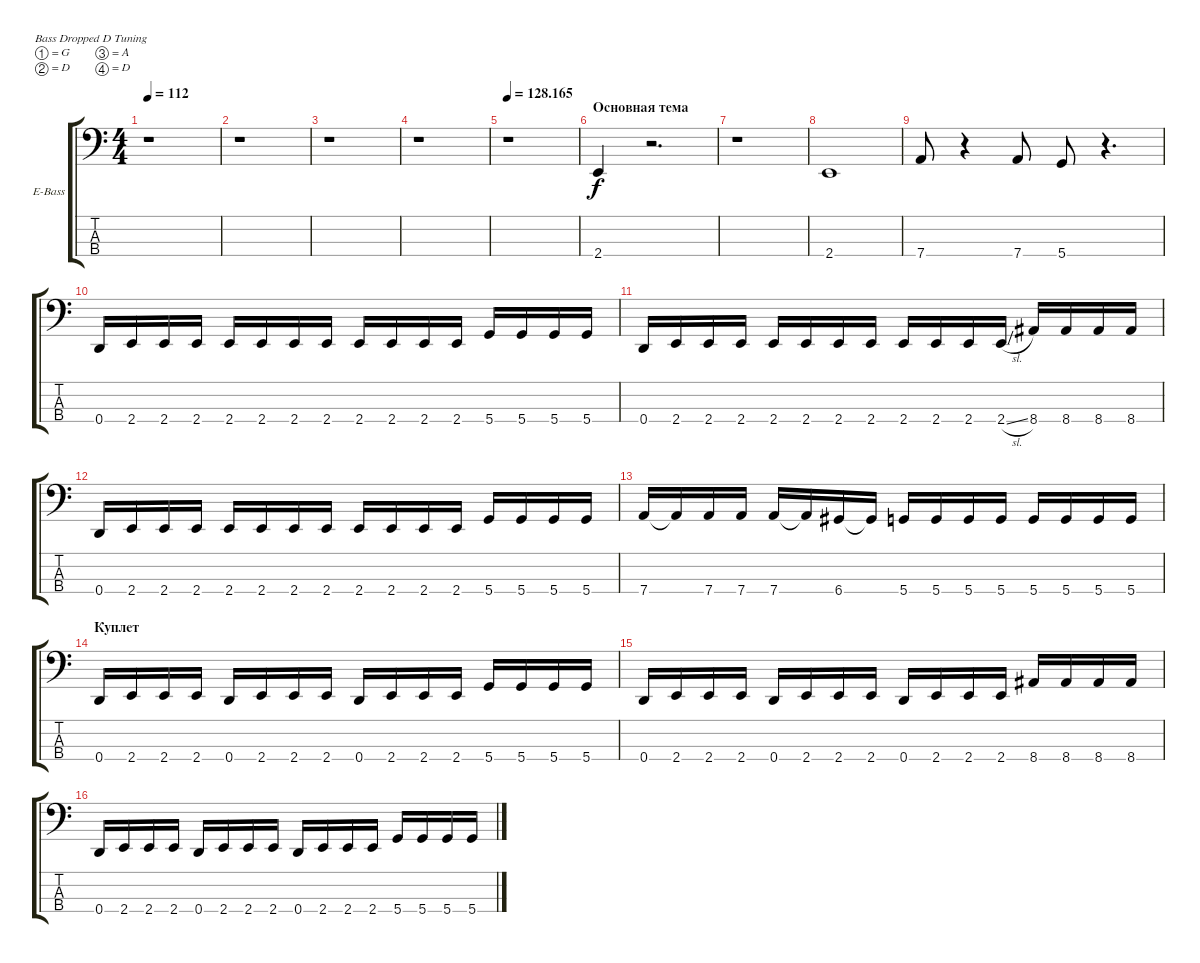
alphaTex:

\defaultSystemsLayout 4
\bracketExtendMode groupsimilarinstruments
\firstSystemTrackNameOrientation horizontal
\otherSystemsTrackNameOrientation horizontal
\track ("Electric Bass" "E-Bass") {instrument electricbassfinger}
\staff {score tabs}
\tuning (G2 D2 A1 D1)
\ts (4 4)
\tempo 112
\clef f4
\scale
0.333333
\ks c
r.1{dy f} |
\scale
0.333333 r.1 |
\scale
0.333333 r.1 |
\scale
0.333333 r.1 |
\tempo
128.165
\scale
0.333333 r.1 |
\section ("" "Основная тема")
\scale
0.333333 2.4.4 r.2{d} |
\scale
0.333333 r.1 |
\scale
0.333333 2.4.1 |
\scale
0.333333 7.4.8 r.4 7.4.8 5.4.8 r.4{d} |
\scale
0.333333 0.4.16 2.4.16 2.4.16 2.4.16 2.4.16 2.4.16 2.4.16 2.4.16 2.4.16 2.4.16 2.4.16 2.4.16 5.4.16 5.4.16 5.4.16 5.4.16 |
\scale
0.333333 0.4.16 2.4.16 2.4.16 2.4.16 2.4.16 2.4.16 2.4.16 2.4.16 2.4.16 2.4.16 2.4.16 2.4{sl}.16 8.4.16 8.4.16 8.4.16 8.4.16 |
\scale
0.333333 0.4.16 2.4.16 2.4.16 2.4.16 2.4.16 2.4.16 2.4.16 2.4.16 2.4.16 2.4.16 2.4.16 2.4.16 5.4.16 5.4.16 5.4.16 5.4.16 |
\scale
0.333333 7.4.16 7.4{t}.16 7.4.16 7.4.16 7.4.16 7.4{t}.16 6.4.16 6.4{t}.16 5.4.16 5.4.16 5.4.16 5.4.16 5.4.16 5.4.16 5.4.16 5.4.16 |
\section ("" "Куплет")
\scale
0.333333 0.4.16 2.4.16 2.4.16 2.4.16 0.4.16 2.4.16 2.4.16 2.4.16 0.4.16 2.4.16 2.4.16 2.4.16 5.4.16 5.4.16 5.4.16 5.4.16 |
\scale
0.333333 0.4.16 2.4.16 2.4.16 2.4.16 0.4.16 2.4.16 2.4.16 2.4.16 0.4.16 2.4.16 2.4.16 2.4.16 8.4.16 8.4.16 8.4.16 8.4.16 |
\scale
0.333333 0.4.16 2.4.16 2.4.16 2.4.16 0.4.16 2.4.16 2.4.16 2.4.16 0.4.16 2.4.16 2.4.16 2.4.16 5.4.16 5.4.16 5.4.16 5.4.16
